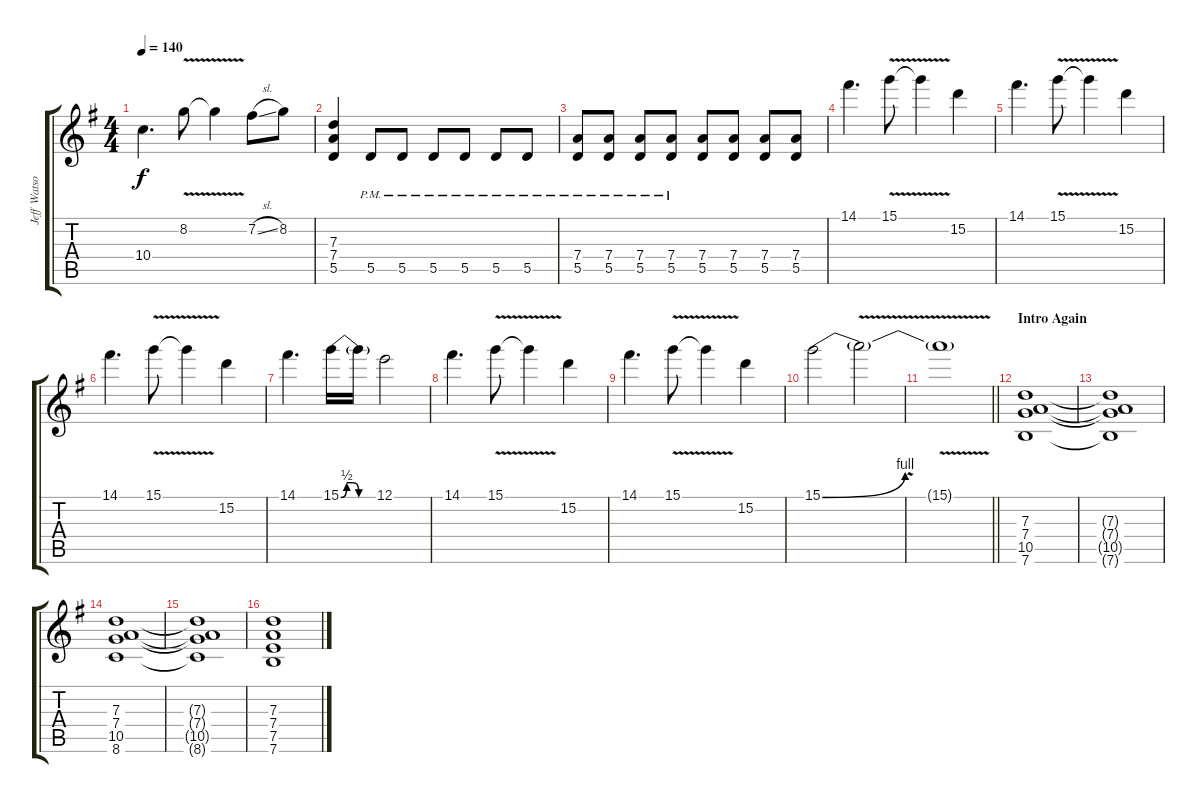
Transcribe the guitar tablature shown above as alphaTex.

\track ("Jeff Watson" "Jeff Watso") {instrument electricguitarclean}
\staff {score tabs}
\tuning (E4 B3 G3 D3 A2 E2) {hide}
\ts (4 4)
\tempo 140
\clef g2
\ks g
10.4.4{d dy f} 8.2{v}.8 8.2{t}.4 7.2{sl}.8 8.2.8 |
(7.3 7.4 5.5).4 5.5{pm}.8 5.5{pm}.8 5.5{pm}.8 5.5{pm}.8 5.5{pm}.8 5.5{pm}.8 |
(7.4 5.5{pm}).8 (7.4 5.5{pm}).8 (7.4 5.5{pm}).8 (7.4 5.5{pm}).8 (7.4 5.5).8 (7.4 5.5).8 (7.4 5.5).8 (7.4 5.5).8 |
14.1.4{d} 15.1{v}.8 15.1{t}.4 15.2.4 |
14.1.4{d} 15.1{v}.8 15.1{t}.4 15.2.4 |
14.1.4{d} 15.1{v}.8 15.1{t}.4 15.2.4 |
14.1.4{d} 15.1{be (custom 0 0 10 2 20 2 30 0 60 0)}.16 15.1{t}.16 12.1.2 |
14.1.4{d} 15.1{v}.8 15.1{t}.4 15.2.4 |
14.1.4{d} 15.1{v}.8 15.1{t}.4 15.2.4 |
15.1{be (bend 0 0 60 4)}.2 15.1{v t}.2 |
\barLineRight lightlight
15.1{t}.1 |
\section ("" "Intro Again")
(7.3 7.4 10.5 7.6).1{instrument electricguitarclean} |
(7.3{t} 7.4{t} 10.5{t} 7.6{t}).1 |
(7.3 7.4 10.5 8.6).1 |
(7.3{t} 7.4{t} 10.5{t} 8.6{t}).1 |
(7.3 7.4 7.5 7.6).1
